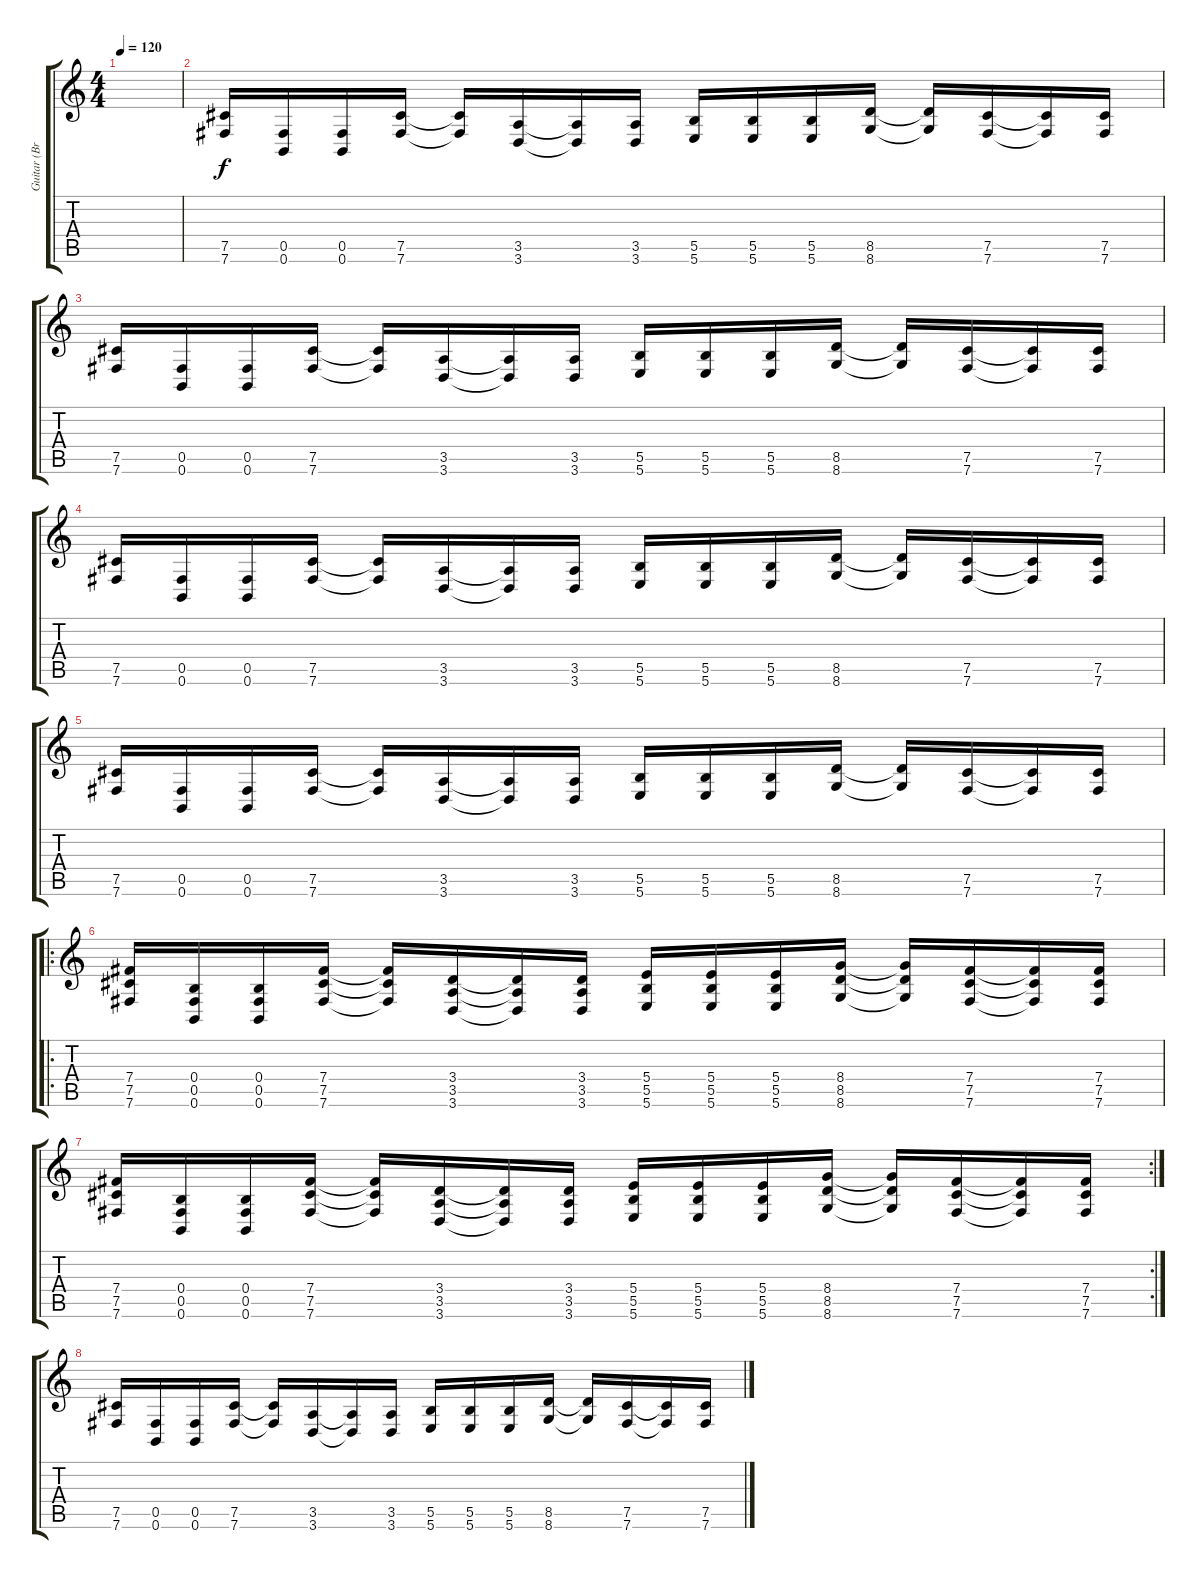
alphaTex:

\track ("Guitar (Brad Delson)" "Guitar (Br") {instrument overdrivenguitar}
\staff {score tabs}
\tuning (Db4 Ab3 E3 B2 Gb2 B1) {hide}
\ts (4 4)
\tempo 120
\clef g2
\ks c
|
(7.5 7.6).16{volume 9 balance 12} (0.5 0.6).16 (0.5 0.6).16 (7.5 7.6).16 (7.5{t} 7.6{t}).16 (3.5 3.6).16 (3.5{t} 3.6{t}).16 (3.5 3.6).16 (5.5 5.6).16 (5.5 5.6).16 (5.5 5.6).16 (8.5 8.6).16 (8.5{t} 8.6{t}).16 (7.5 7.6).16 (7.5{t} 7.6{t}).16 (7.5 7.6).16 |
(7.5 7.6).16 (0.5 0.6).16 (0.5 0.6).16 (7.5 7.6).16 (7.5{t} 7.6{t}).16 (3.5 3.6).16 (3.5{t} 3.6{t}).16 (3.5 3.6).16 (5.5 5.6).16 (5.5 5.6).16 (5.5 5.6).16 (8.5 8.6).16 (8.5{t} 8.6{t}).16 (7.5 7.6).16 (7.5{t} 7.6{t}).16 (7.5 7.6).16 |
(7.5 7.6).16{volume 9 balance 12} (0.5 0.6).16 (0.5 0.6).16 (7.5 7.6).16 (7.5{t} 7.6{t}).16 (3.5 3.6).16 (3.5{t} 3.6{t}).16 (3.5 3.6).16 (5.5 5.6).16 (5.5 5.6).16 (5.5 5.6).16 (8.5 8.6).16 (8.5{t} 8.6{t}).16 (7.5 7.6).16 (7.5{t} 7.6{t}).16 (7.5 7.6).16 |
(7.5 7.6).16 (0.5 0.6).16 (0.5 0.6).16 (7.5 7.6).16 (7.5{t} 7.6{t}).16 (3.5 3.6).16 (3.5{t} 3.6{t}).16 (3.5 3.6).16 (5.5 5.6).16 (5.5 5.6).16 (5.5 5.6).16 (8.5 8.6).16 (8.5{t} 8.6{t}).16 (7.5 7.6).16 (7.5{t} 7.6{t}).16 (7.5 7.6).16 |
\ro
(7.4 7.5 7.6).16{volume 16 balance 8} (0.4 0.5 0.6).16 (0.4 0.5 0.6).16 (7.4 7.5 7.6).16 (7.4{t} 7.5{t} 7.6{t}).16 (3.4 3.5 3.6).16 (3.4{t} 3.5{t} 3.6{t}).16 (3.4 3.5 3.6).16 (5.4 5.5 5.6).16 (5.4 5.5 5.6).16 (5.4 5.5 5.6).16 (8.4 8.5 8.6).16 (8.4{t} 8.5{t} 8.6{t}).16 (7.4 7.5 7.6).16 (7.4{t} 7.5{t} 7.6{t}).16 (7.4 7.5 7.6).16 |
\rc 2
(7.4 7.5 7.6).16 (0.4 0.5 0.6).16 (0.4 0.5 0.6).16 (7.4 7.5 7.6).16 (7.4{t} 7.5{t} 7.6{t}).16 (3.4 3.5 3.6).16 (3.4{t} 3.5{t} 3.6{t}).16 (3.4 3.5 3.6).16 (5.4 5.5 5.6).16 (5.4 5.5 5.6).16 (5.4 5.5 5.6).16 (8.4 8.5 8.6).16 (8.4{t} 8.5{t} 8.6{t}).16 (7.4 7.5 7.6).16 (7.4{t} 7.5{t} 7.6{t}).16 (7.4 7.5 7.6).16 |
(7.5 7.6).16{volume 9 balance 12} (0.5 0.6).16 (0.5 0.6).16 (7.5 7.6).16 (7.5{t} 7.6{t}).16 (3.5 3.6).16 (3.5{t} 3.6{t}).16 (3.5 3.6).16 (5.5 5.6).16 (5.5 5.6).16 (5.5 5.6).16 (8.5 8.6).16 (8.5{t} 8.6{t}).16 (7.5 7.6).16 (7.5{t} 7.6{t}).16 (7.5 7.6).16
